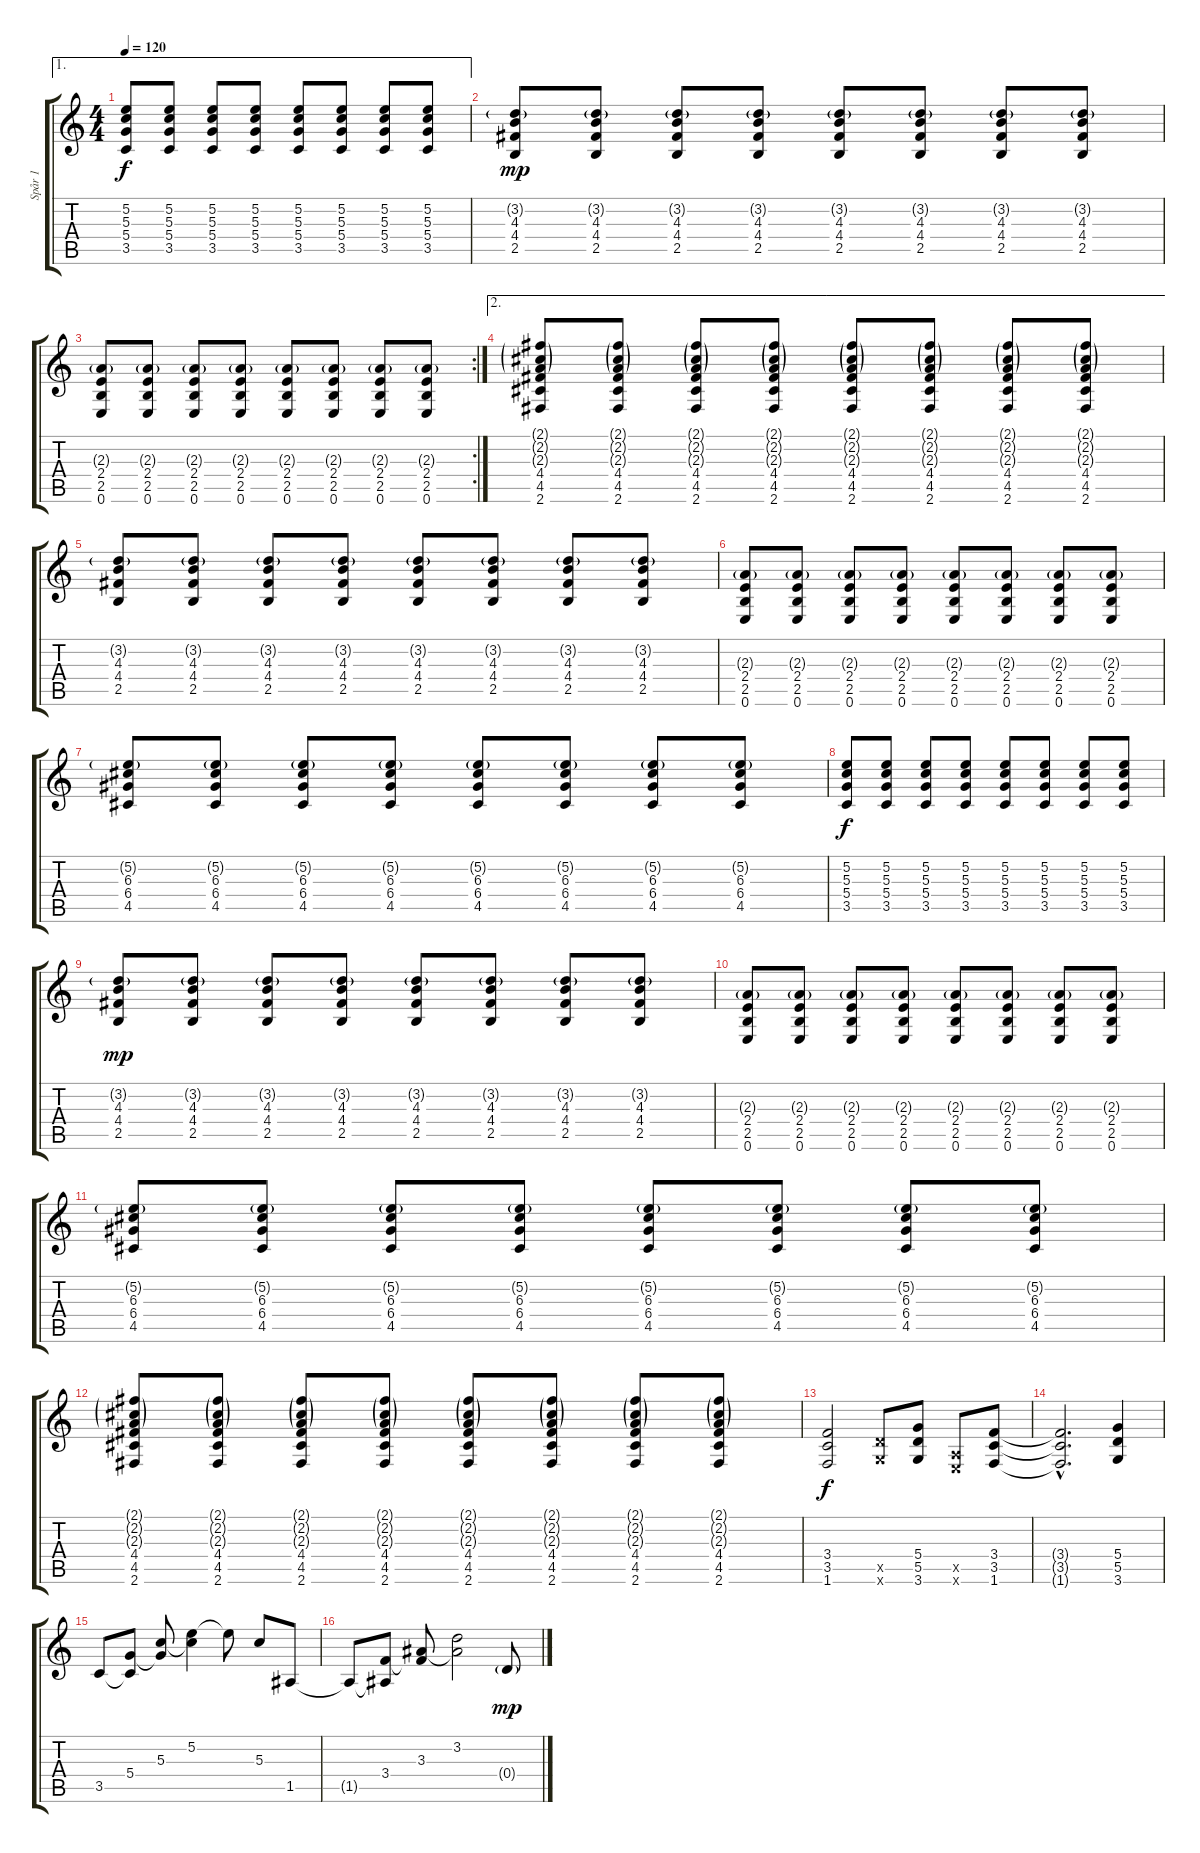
\track ("Spår 1" "Spår 1") {instrument overdrivenguitar}
\staff {score tabs}
\tuning (E4 B3 G3 D3 A2 E2) {hide}
\ae 1
\ts (4 4)
\tempo 120
\clef g2
\ks c
(5.2 5.3 5.4 3.5).8{dy f} (5.2 5.3 5.4 3.5).8 (5.2 5.3 5.4 3.5).8 (5.2 5.3 5.4 3.5).8 (5.2 5.3 5.4 3.5).8 (5.2 5.3 5.4 3.5).8 (5.2 5.3 5.4 3.5).8 (5.2 5.3 5.4 3.5).8 |
(3.2{g} 4.3 4.4 2.5).8{dy mp} (3.2{g} 4.3 4.4 2.5).8 (3.2{g} 4.3 4.4 2.5).8 (3.2{g} 4.3 4.4 2.5).8 (3.2{g} 4.3 4.4 2.5).8 (3.2{g} 4.3 4.4 2.5).8 (3.2{g} 4.3 4.4 2.5).8 (3.2{g} 4.3 4.4 2.5).8 |
\rc 2
(2.3{g} 2.4 2.5 0.6).8 (2.3{g} 2.4 2.5 0.6).8 (2.3{g} 2.4 2.5 0.6).8 (2.3{g} 2.4 2.5 0.6).8 (2.3{g} 2.4 2.5 0.6).8 (2.3{g} 2.4 2.5 0.6).8 (2.3{g} 2.4 2.5 0.6).8 (2.3{g} 2.4 2.5 0.6).8 |
\ae 2
(2.1{g} 2.2{g} 2.3{g} 4.4 4.5 2.6).8 (2.1{g} 2.2{g} 2.3{g} 4.4 4.5 2.6).8 (2.1{g} 2.2{g} 2.3{g} 4.4 4.5 2.6).8 (2.1{g} 2.2{g} 2.3{g} 4.4 4.5 2.6).8 (2.1{g} 2.2{g} 2.3{g} 4.4 4.5 2.6).8 (2.1{g} 2.2{g} 2.3{g} 4.4 4.5 2.6).8 (2.1{g} 2.2{g} 2.3{g} 4.4 4.5 2.6).8 (2.1{g} 2.2{g} 2.3{g} 4.4 4.5 2.6).8 |
(3.2{g} 4.3 4.4 2.5).8 (3.2{g} 4.3 4.4 2.5).8 (3.2{g} 4.3 4.4 2.5).8 (3.2{g} 4.3 4.4 2.5).8 (3.2{g} 4.3 4.4 2.5).8 (3.2{g} 4.3 4.4 2.5).8 (3.2{g} 4.3 4.4 2.5).8 (3.2{g} 4.3 4.4 2.5).8 |
(2.3{g} 2.4 2.5 0.6).8 (2.3{g} 2.4 2.5 0.6).8 (2.3{g} 2.4 2.5 0.6).8 (2.3{g} 2.4 2.5 0.6).8 (2.3{g} 2.4 2.5 0.6).8 (2.3{g} 2.4 2.5 0.6).8 (2.3{g} 2.4 2.5 0.6).8 (2.3{g} 2.4 2.5 0.6).8 |
(5.2{g} 6.3 6.4 4.5).8 (5.2{g} 6.3 6.4 4.5).8 (5.2{g} 6.3 6.4 4.5).8 (5.2{g} 6.3 6.4 4.5).8 (5.2{g} 6.3 6.4 4.5).8 (5.2{g} 6.3 6.4 4.5).8 (5.2{g} 6.3 6.4 4.5).8 (5.2{g} 6.3 6.4 4.5).8 |
(5.2 5.3 5.4 3.5).8{dy f} (5.2 5.3 5.4 3.5).8 (5.2 5.3 5.4 3.5).8 (5.2 5.3 5.4 3.5).8 (5.2 5.3 5.4 3.5).8 (5.2 5.3 5.4 3.5).8 (5.2 5.3 5.4 3.5).8 (5.2 5.3 5.4 3.5).8 |
(3.2{g} 4.3 4.4 2.5).8{dy mp} (3.2{g} 4.3 4.4 2.5).8 (3.2{g} 4.3 4.4 2.5).8 (3.2{g} 4.3 4.4 2.5).8 (3.2{g} 4.3 4.4 2.5).8 (3.2{g} 4.3 4.4 2.5).8 (3.2{g} 4.3 4.4 2.5).8 (3.2{g} 4.3 4.4 2.5).8 |
(2.3{g} 2.4 2.5 0.6).8 (2.3{g} 2.4 2.5 0.6).8 (2.3{g} 2.4 2.5 0.6).8 (2.3{g} 2.4 2.5 0.6).8 (2.3{g} 2.4 2.5 0.6).8 (2.3{g} 2.4 2.5 0.6).8 (2.3{g} 2.4 2.5 0.6).8 (2.3{g} 2.4 2.5 0.6).8 |
(5.2{g} 6.3 6.4 4.5).8 (5.2{g} 6.3 6.4 4.5).8 (5.2{g} 6.3 6.4 4.5).8 (5.2{g} 6.3 6.4 4.5).8 (5.2{g} 6.3 6.4 4.5).8 (5.2{g} 6.3 6.4 4.5).8 (5.2{g} 6.3 6.4 4.5).8 (5.2{g} 6.3 6.4 4.5).8 |
(2.1{g} 2.2{g} 2.3{g} 4.4 4.5 2.6).8 (2.1{g} 2.2{g} 2.3{g} 4.4 4.5 2.6).8 (2.1{g} 2.2{g} 2.3{g} 4.4 4.5 2.6).8 (2.1{g} 2.2{g} 2.3{g} 4.4 4.5 2.6).8 (2.1{g} 2.2{g} 2.3{g} 4.4 4.5 2.6).8 (2.1{g} 2.2{g} 2.3{g} 4.4 4.5 2.6).8 (2.1{g} 2.2{g} 2.3{g} 4.4 4.5 2.6).8 (2.1{g} 2.2{g} 2.3{g} 4.4 4.5 2.6).8 |
(3.4 3.5 1.6).2{dy f} (5.5{x} 3.6{x}).8 (5.4 5.5 3.6).8 (0.5{x} 0.6{x}).8 (3.4 3.5 1.6).8 |
(3.4{hac t} 3.5{hac t} 1.6{hac t}).2{d} (5.4 5.5 3.6).4 |
3.5.8 (5.4 3.5{t}).8 (5.3 5.4{t}).8 (5.2 5.3{t}).4 5.2{t}.8 5.3.8 1.5.8 |
1.5{t}.8 (3.4 1.5{t}).8 (3.3 3.4{t}).8 (3.2 3.3{t}).2 0.4{g}.8{dy mp}
